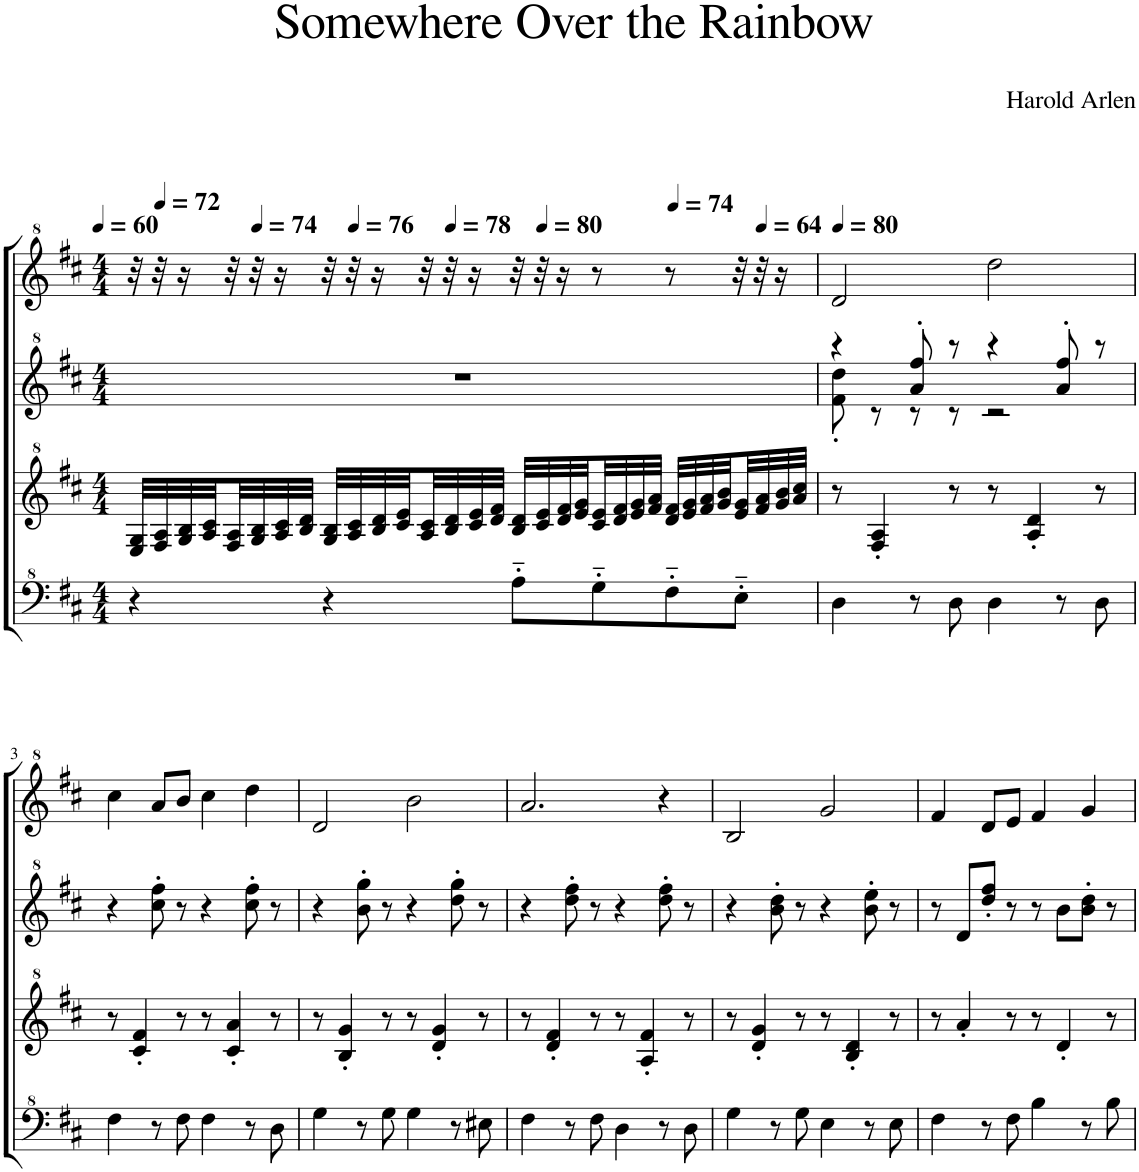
**kern	**kern	**kern	**kern
*part1	*part1	*part1	*part1
*staff4	*staff3	*staff2	*staff1
*I"Model III	*	*	*
*clefF^4	*clefG^2	*clefG^2	*clefG^2
*k[f#c#]	*k[f#c#]	*k[f#c#]	*k[f#c#]
*M4/4	*M4/4	*M4/4	*M4/4
*MM60	*MM60	*MM60	*MM60
=1	=1	=1	=1
4r	32e/ 32g/LLL	1r	32r
*	*	*	*MM72
.	32f#/ 32a/	.	32r
.	32g/ 32b/	.	16r
.	32a/ 32cc#/	.	.
.	32f#/ 32a/	.	32r
*	*	*	*MM74
.	32g/ 32b/	.	32r
.	32a/ 32cc#/	.	16r
.	32b/ 32dd/JJJ	.	.
4r	32g/ 32b/LLL	.	32r
*	*	*	*MM76
.	32a/ 32cc#/	.	32r
.	32b/ 32dd/	.	16r
.	32cc#/ 32ee/	.	.
.	32a/ 32cc#/	.	32r
*	*	*	*MM78
.	32b/ 32dd/	.	32r
.	32cc#/ 32ee/	.	16r
.	32dd/ 32ff#/JJJ	.	.
8a'~\L	32b/ 32dd/LLL	.	32r
*	*	*	*MM80
.	32cc#/ 32ee/	.	32r
.	32dd/ 32ff#/	.	16r
.	32ee/ 32gg/	.	.
8g'~\	32cc#/ 32ee/	.	8r
.	32dd/ 32ff#/	.	.
.	32ee/ 32gg/	.	.
.	32ff#/ 32aa/JJJ	.	.
*	*	*	*MM74
8f#'~\	32dd/ 32ff#/LLL	.	8r
.	32ee/ 32gg/	.	.
.	32ff#/ 32aa/	.	.
.	32gg/ 32bb/	.	.
8e'~\J	32ee/ 32gg/	.	32r
*	*	*	*MM64
.	32ff#/ 32aa/	.	32r
.	32gg/ 32bb/	.	16r
.	32aa/ 32ccc#/JJJ	.	.
=2	=2	=2	=2
*	*	*	*MM80
*	*	*^	*
4d\	8r	4r	8ff#\' 8ddd\'	2dd/
.	4f#/' 4a/'	.	8r	.
8r	.	8aa/' 8fff#/'	8r	.
8d\	8r	8r	8r	.
4d\	8r	4r	2r	2ddd\
.	4a/' 4dd/'	.	.	.
8r	.	8aa/' 8fff#/'	.	.
8d\	8r	8r	.	.
*	*	*v	*v	*
!!LO:LB:g=z
=3	=3	=3	=3
4f#\	8r	4r	4ccc#\
.	4cc#/' 4ff#/'	.	.
8r	.	8ccc#\' 8fff#\'	8aa/L
8f#\	8r	8r	8bb/J
4f#\	8r	4r	4ccc#\
.	4cc#/' 4aa/'	.	.
8r	.	8ccc#\' 8fff#\'	4ddd\
8d\	8r	8r	.
=4	=4	=4	=4
4g\	8r	4r	2dd/
.	4b/' 4gg/'	.	.
8r	.	8bb\' 8ggg\'	.
8g\	8r	8r	.
4g\	8r	4r	2bb\
.	4dd/' 4gg/'	.	.
8r	.	8ddd\' 8ggg\'	.
8e#X\	8r	8r	.
=5	=5	=5	=5
4f#\	8r	4r	2.aa/
.	4dd/' 4ff#/'	.	.
8r	.	8ddd\' 8fff#\'	.
8f#\	8r	8r	.
4d\	8r	4r	.
.	4a/' 4ff#/'	.	.
8r	.	8ddd\' 8fff#\'	4r
8d\	8r	8r	.
=6	=6	=6	=6
4g\	8r	4r	2b/
.	4dd/' 4gg/'	.	.
8r	.	8bb\' 8ddd\'	.
8g\	8r	8r	.
4e\	8r	4r	2gg/
.	4b/' 4dd/'	.	.
8r	.	8bb\' 8eee\'	.
8e\	8r	8r	.
=7	=7	=7	=7
4f#\	8r	8r	4ff#/
.	4aa'/	8dd/L	.
8r	.	8ddd/' 8fff#/'J	8dd/L
8f#\	8r	8r	8ee/J
4b\	8r	8r	4ff#/
.	4dd'/	8bb\L	.
8r	.	8bb\' 8ddd\'J	4gg/
8b\	8r	8r	.
=	=	=	=
*-	*-	*-	*-
